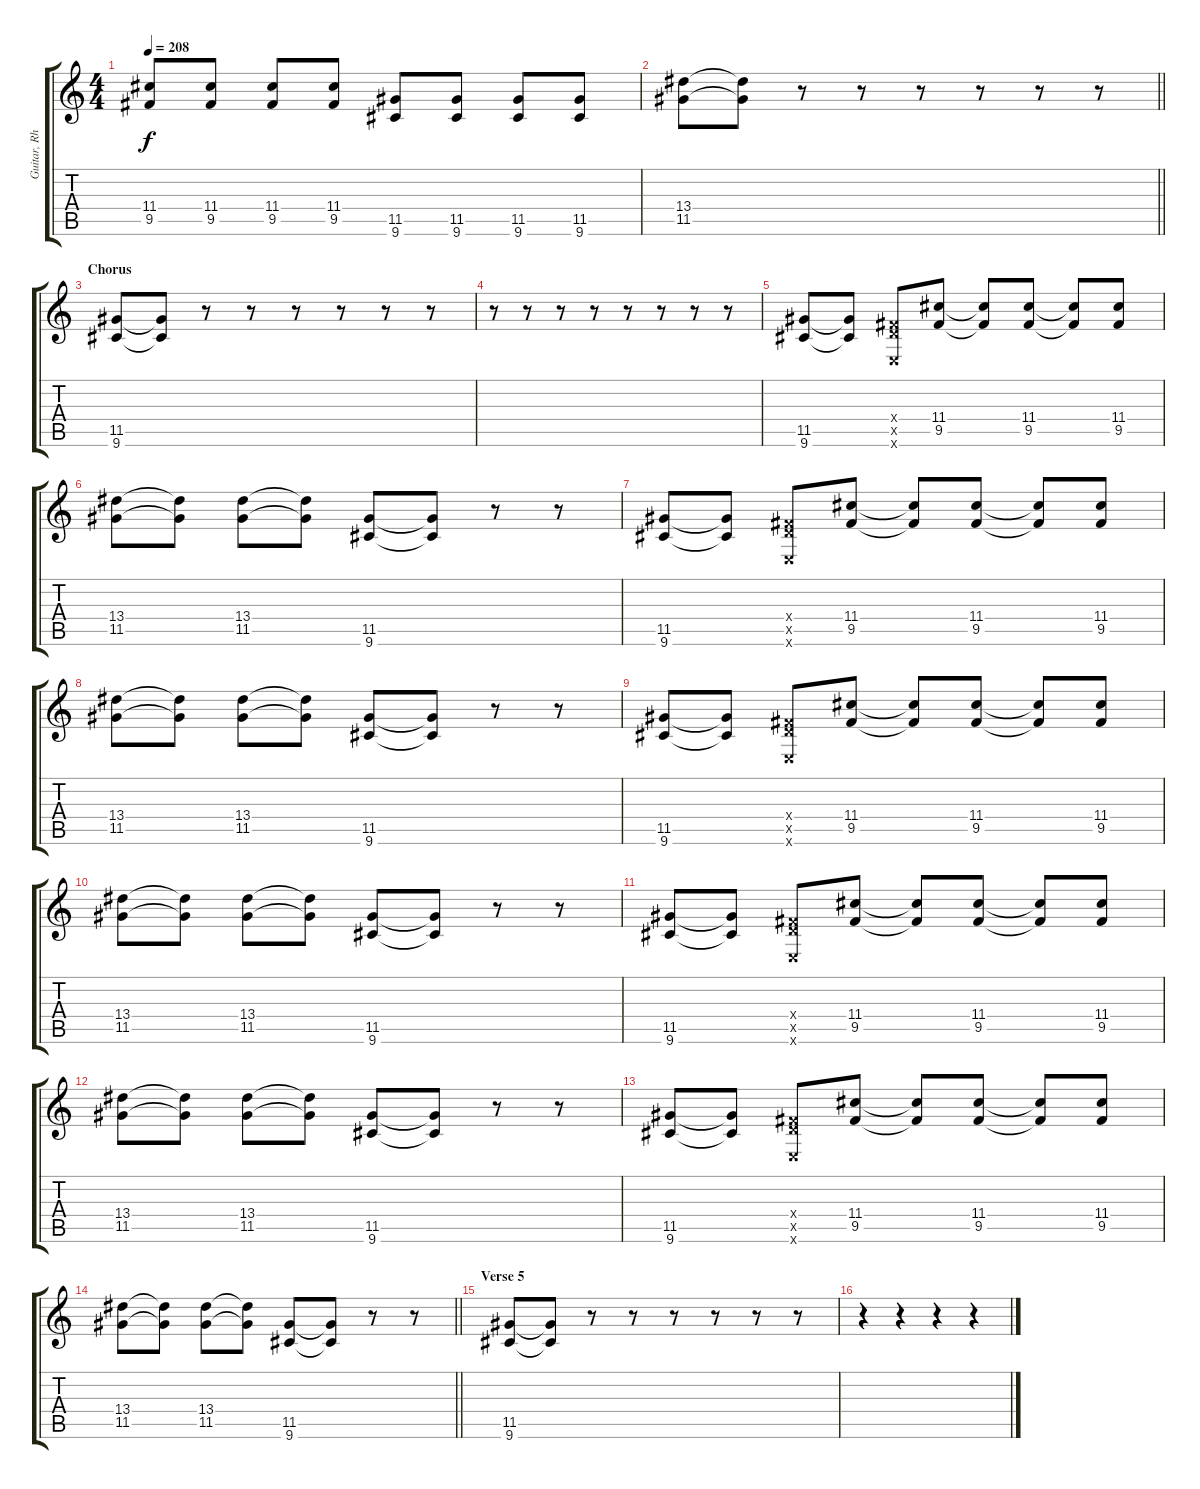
\track ("Guitar, Rhythm" "Guitar, Rh") {instrument overdrivenguitar}
\staff {score tabs}
\tuning (E4 B3 G3 D3 A2 E2) {hide}
\ts (4 4)
\tempo 208
\clef g2
\ks c
(11.4 9.5).8{dy f} (11.4 9.5).8 (11.4 9.5).8 (11.4 9.5).8 (11.5 9.6).8 (11.5 9.6).8 (11.5 9.6).8 (11.5 9.6).8 |
\barLineRight lightlight
(13.4 11.5).8 (13.4{t} 11.5{t}).8 r.8 r.8 r.8 r.8 r.8 r.8 |
\section ("" "Chorus")
(11.5 9.6).8 (11.5{t} 9.6{t}).8 r.8 r.8 r.8 r.8 r.8 r.8 |
r.8 r.8 r.8 r.8 r.8 r.8 r.8 r.8 |
(11.5 9.6).8 (11.5{t} 9.6{t}).8 (0.4{x} 9.5{x} 0.6{x}).8 (11.4 9.5).8 (11.4{t} 9.5{t}).8 (11.4 9.5).8 (11.4{t} 9.5{t}).8 (11.4 9.5).8 |
(13.4 11.5).8 (13.4{t} 11.5{t}).8 (13.4 11.5).8 (13.4{t} 11.5{t}).8 (11.5 9.6).8 (11.5{t} 9.6{t}).8 r.8 r.8 |
(11.5 9.6).8 (11.5{t} 9.6{t}).8 (0.4{x} 9.5{x} 0.6{x}).8 (11.4 9.5).8 (11.4{t} 9.5{t}).8 (11.4 9.5).8 (11.4{t} 9.5{t}).8 (11.4 9.5).8 |
(13.4 11.5).8 (13.4{t} 11.5{t}).8 (13.4 11.5).8 (13.4{t} 11.5{t}).8 (11.5 9.6).8 (11.5{t} 9.6{t}).8 r.8 r.8 |
(11.5 9.6).8 (11.5{t} 9.6{t}).8 (0.4{x} 9.5{x} 0.6{x}).8 (11.4 9.5).8 (11.4{t} 9.5{t}).8 (11.4 9.5).8 (11.4{t} 9.5{t}).8 (11.4 9.5).8 |
(13.4 11.5).8 (13.4{t} 11.5{t}).8 (13.4 11.5).8 (13.4{t} 11.5{t}).8 (11.5 9.6).8 (11.5{t} 9.6{t}).8 r.8 r.8 |
(11.5 9.6).8 (11.5{t} 9.6{t}).8 (0.4{x} 9.5{x} 0.6{x}).8 (11.4 9.5).8 (11.4{t} 9.5{t}).8 (11.4 9.5).8 (11.4{t} 9.5{t}).8 (11.4 9.5).8 |
(13.4 11.5).8 (13.4{t} 11.5{t}).8 (13.4 11.5).8 (13.4{t} 11.5{t}).8 (11.5 9.6).8 (11.5{t} 9.6{t}).8 r.8 r.8 |
(11.5 9.6).8 (11.5{t} 9.6{t}).8 (0.4{x} 9.5{x} 0.6{x}).8 (11.4 9.5).8 (11.4{t} 9.5{t}).8 (11.4 9.5).8 (11.4{t} 9.5{t}).8 (11.4 9.5).8 |
\barLineRight lightlight
(13.4 11.5).8 (13.4{t} 11.5{t}).8 (13.4 11.5).8 (13.4{t} 11.5{t}).8 (11.5 9.6).8 (11.5{t} 9.6{t}).8 r.8 r.8 |
\section ("" "Verse 5")
(11.5 9.6).8 (11.5{t} 9.6{t}).8 r.8 r.8 r.8 r.8 r.8 r.8 |
r.4 r.4 r.4 r.4
